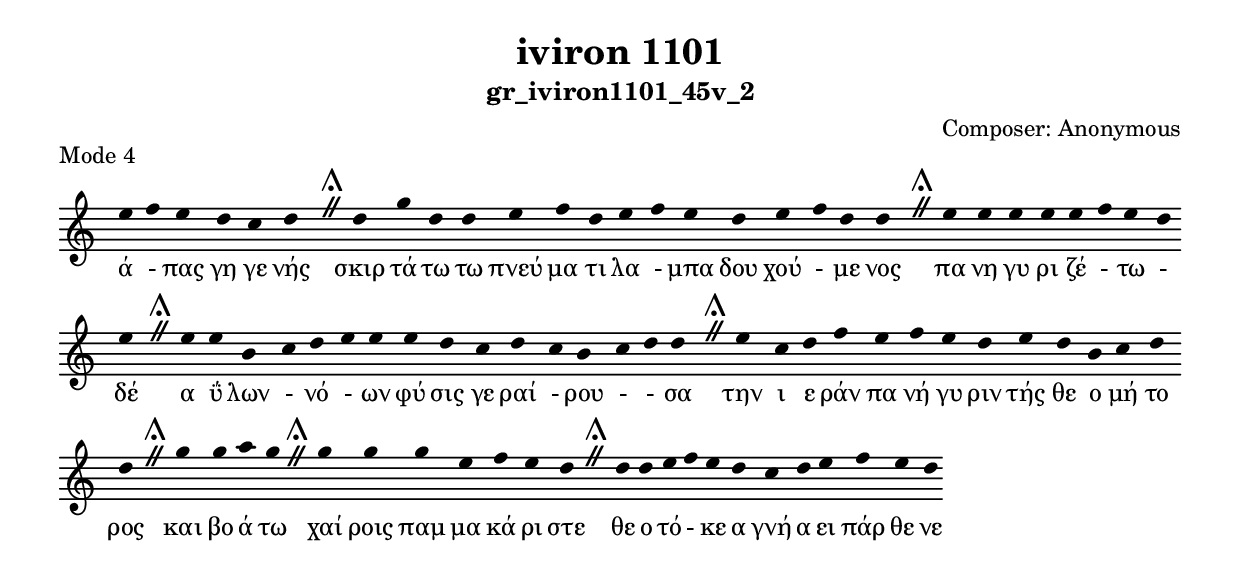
\include "gregorian.ly"

	\header {
 	  title = "iviron 1101"
	  subtitle = "gr_iviron1101_45v_2"
	  composer = "Composer: Αnonymous"
	  piece = "Mode 4"
	}

	chant = {
	  e''4 f''4 e''4 d''4 c''4 d''4 \divisioMaior
 d''4 g''4 d''4 d''4 e''4 f''4 d''4 e''4 f''4 e''4 d''4 e''4 f''4 d''4 d''4 \divisioMaior
 e''4 e''4 e''4 e''4 e''4 f''4 e''4 d''4 e''4 \divisioMaior
 e''4 e''4 b'4 c''4 d''4 e''4 e''4 e''4 d''4 c''4 d''4 c''4 b'4 c''4 d''4 d''4 \divisioMaior
 e''4 c''4 d''4 f''4 e''4 f''4 e''4 d''4 e''4 d''4 b'4 c''4 d''4 d''4 \divisioMaior
 g''4 g''4 a''4 g''4 \divisioMaior
 g''4 g''4 g''4 e''4 f''4 e''4 d''4 \divisioMaior
 d''4 d''4 e''4 f''4 e''4 d''4 c''4 d''4 e''4 f''4 e''4 d''4\finalis
	}

	verba = \lyricmode {ά - πας γη γε νής 
σκιρ τά τω τω πνεύ μα τι λα - μπα δου χού - με νος 
πα νη γυ ρι ζέ - τω - δέ 
α ΰ λων - νό - ων φύ σις γε ραί - ρου -  - σα 
την ι ε ράν πα νή γυ ριν τής θε ο μή το ρος 
και βο ά τω 
χαί ροις παμ μα κά ρι στε 
θε ο τό - κε α γνή α ει πάρ θε νε 
	}


	\score {
	  \new Staff <<
	  \new Voice = "melody" \chant
	  \new Lyrics = "one" \lyricsto melody \verba
	  >>
	  \layout {
	    \context {
	      \Staff
	      \remove "Time_signature_engraver"
	      \remove "Bar_engraver"
	    }
	    \context {
	      \Voice
	      \remove "Stem_engraver"
	    }
	  }
	}